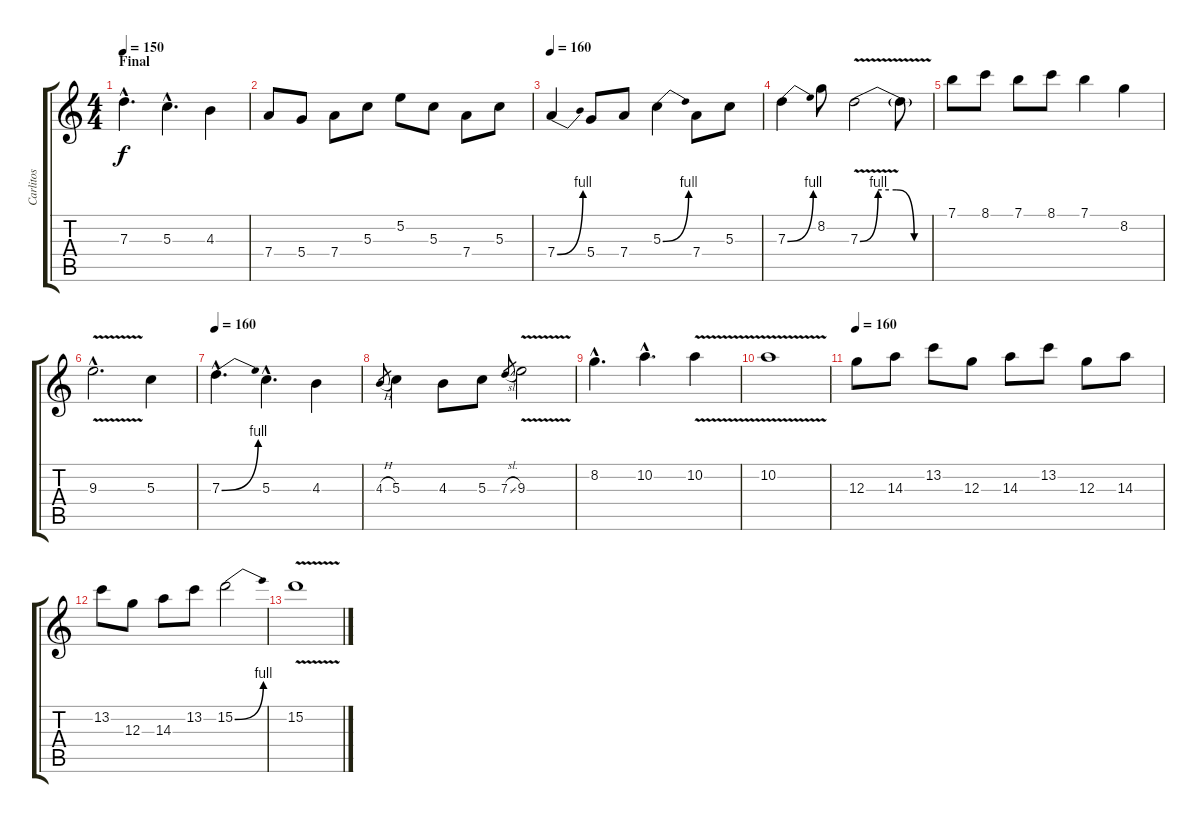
\track ("Carlitos" "Carlitos") {instrument overdrivenguitar}
\staff {score tabs}
\tuning (E4 B3 G3 D3 A2 E2) {hide}
\ts (4 4)
\section ("" "Final")
\tempo 150
\clef g2
\ks c
7.3{hac}.4{d dy f} 5.3{hac}.4{d} 4.3.4 |
7.4.8 5.4.8 7.4.8 5.3.8 5.2.8 5.3.8 7.4.8 5.3.8 |
\tempo 160
7.4{be (bend 0 0 60 4)}.4 5.4.8 7.4.8 5.3{be (bend 0 0 60 4)}.4 7.4.8 5.3.8 |
7.3{be (bend 0 0 60 4)}.4 8.2.8 7.3{be (custom 0 0 15 4 30 4 45 0 60 0) v}.2 7.3{t}.8 |
7.1.8 8.1.8 7.1.8 8.1.8 7.1.4 8.2.4 |
9.3{v hac}.2{d} 5.3.4 |
\tempo 160
7.3{be (bend 0 0 60 4) hac}.4{d} 5.3{hac}.4{d} 4.3.4 |
4.3{h}.8{gr} 5.3.4 4.3.8 5.3.8 7.3{sl}.8{gr} 9.3{v}.2 |
8.2{hac}.4{d} 10.2{hac}.4{d} 10.2{v}.4 |
10.2{v}.1 |
\tempo 160
12.3.8{volume 0} 14.3.8 13.2.8 12.3.8 14.3.8 13.2.8 12.3.8 14.3.8 |
13.2.8 12.3.8 14.3.8 13.2.8 15.2{be (bend 0 0 60 4)}.2 |
15.2{v}.1
